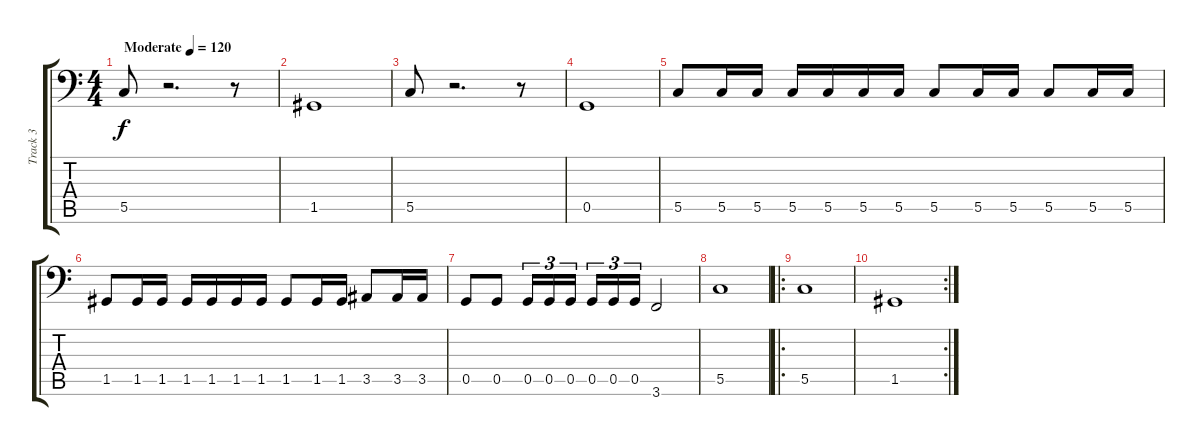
\track ("Track 3" "Track 3") {instrument electricbasspick}
\staff {score tabs}
\tuning (D3 A2 F2 C2 G1 D1) {hide}
\ts (4 4)
\tempo (120 "Moderate")
\clef f4
\ks c
5.5.8{dy f instrument electricbasspick} r.2{d} r.8 |
1.5.1 |
5.5.8 r.2{d} r.8 |
0.5.1 |
5.5.8 5.5.16 5.5.16 5.5.16 5.5.16 5.5.16 5.5.16 5.5.8 5.5.16 5.5.16 5.5.8 5.5.16 5.5.16 |
1.5.8 1.5.16 1.5.16 1.5.16 1.5.16 1.5.16 1.5.16 1.5.8 1.5.16 1.5.16 3.5.8 3.5.16 3.5.16 |
0.5.8 0.5.8 0.5.16{tu (3 2)} 0.5.16{tu (3 2)} 0.5.16{tu (3 2) beam splitsecondary} 0.5.16{tu (3 2)} 0.5.16{tu (3 2)} 0.5.16{tu (3 2)} 3.6.2 |
5.5.1 |
\ro
5.5.1 |
\rc 2
1.5.1
